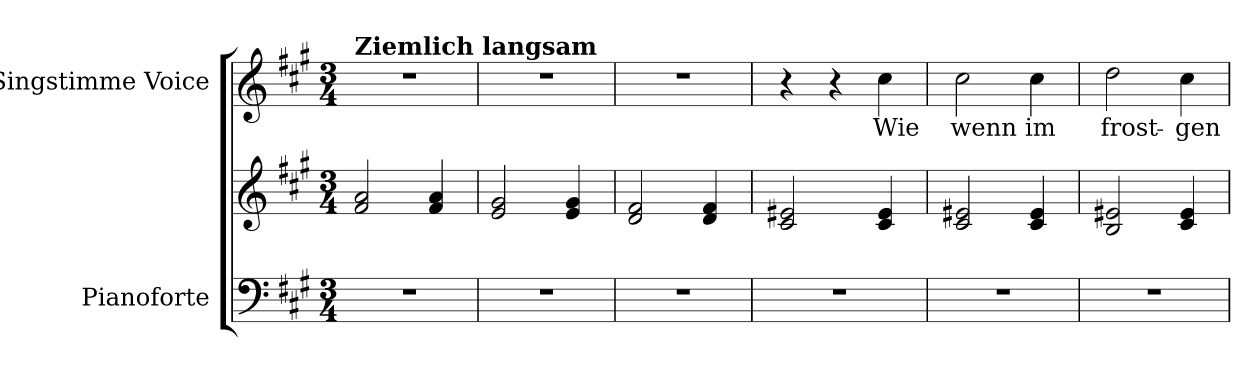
**kern	**kern	**dynam	**kern	**text
*part2	*part2	*part2	*part1	*part1
*staff3	*staff2	*staff2/3	*staff1	*staff1
*I"Pianoforte	*	*	*I"Singstimme Voice	*
*I'Pno	*	*	*	*
*clefF4	*clefG2	*	*clefG2	*
*k[f#c#g#]	*k[f#c#g#]	*	*k[f#c#g#]	*
*M3/4	*M3/4	*	*M3/4	*
=1	=1	=1	=1	=1
!	!	!	!LO:TX:a:B:t=Ziemlich langsam	!
!	!	!LO:DY:b	!	!
!	!	!LO:DY:n=1:b	!	!
2.r	2f#/ 2a/	pp other-dynamics	2.r	.
.	4f#/ 4a/	.	.	.
=2	=2	=2	=2	=2
2.r	2e/ 2g#/	.	2.r	.
.	4e/ 4g#/	.	.	.
=3	=3	=3	=3	=3
2.r	2d/ 2f#/	.	2.r	.
.	4d/ 4f#/	.	.	.
=4	=4	=4	=4	=4
2.r	2c#/ 2e#X/	.	4r	.
.	.	.	4r	.
!	!	!	!	!LO:LY:b
.	4c#/ 4e#/	.	4cc#\	Wie
=5	=5	=5	=5	=5
!	!	!	!	!LO:LY:b
2.r	2c#/ 2e#X/	.	2cc#\	wenn
!	!	!	!	!LO:LY:b
.	4c#/ 4e#/	.	4cc#\	im
=6	=6	=6	=6	=6
!	!	!	!	!LO:LY:b
2.r	2B/ 2e#X/	.	2dd\	frost-
!	!	!	!	!LO:LY:b
.	4c#/ 4e#/	.	4cc#\	-gen
=	=	=	=	=
*-	*-	*-	*-	*-
